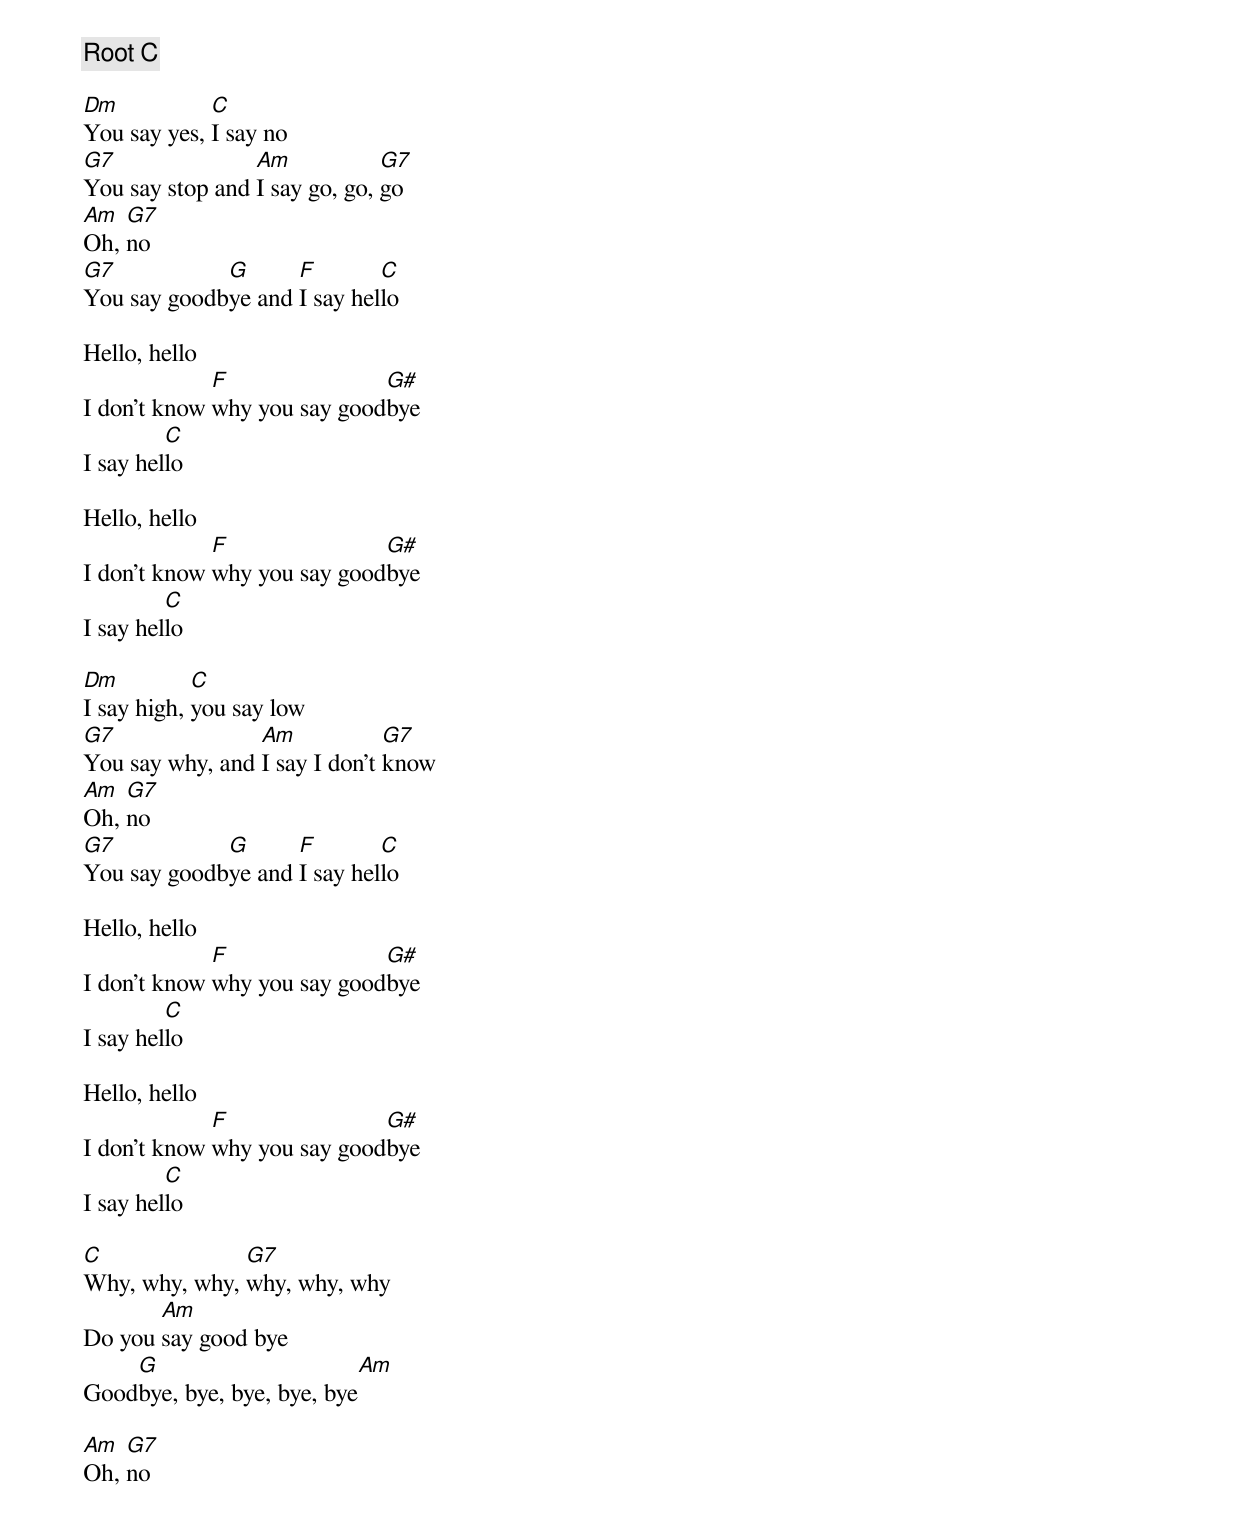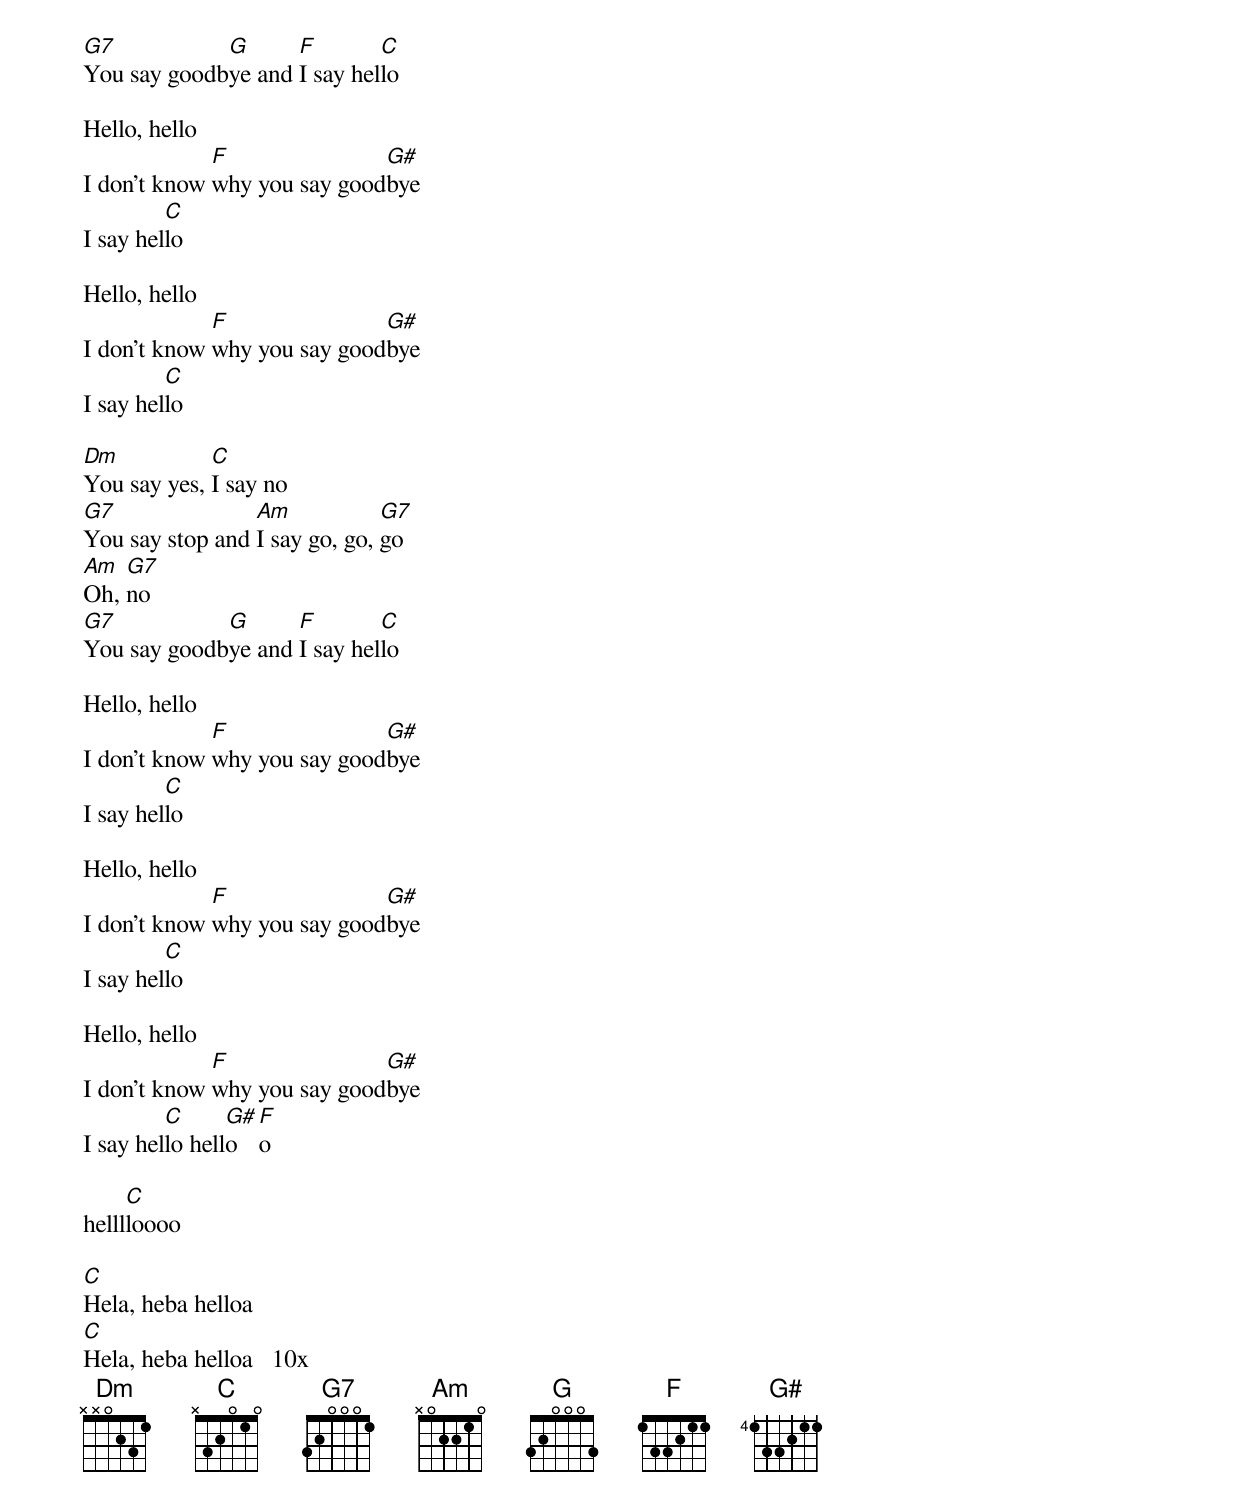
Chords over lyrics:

[Root] C

Dm           C
You say yes, I say no
G7               Am            G7
You say stop and I say go, go, go
Am  G7
Oh, no
G7           G      F        C
You say goodbye and I say hello

Hello, hello
             F               G#
I don't know why you say goodbye
         C
I say hello

Hello, hello
             F               G#
I don't know why you say goodbye
         C
I say hello

Dm          C
I say high, you say low
G7               Am            G7
You say why, and I say I don't know
Am  G7
Oh, no
G7           G      F        C
You say goodbye and I say hello

Hello, hello
             F               G#
I don't know why you say goodbye
         C
I say hello

Hello, hello
             F               G#
I don't know why you say goodbye
         C
I say hello

C              G7
Why, why, why, why, why, why
       Am
Do you say good bye
    G                       Am
Goodbye, bye, bye, bye, bye

Am  G7
Oh, no
G7           G      F        C
You say goodbye and I say hello

Hello, hello
             F               G#
I don't know why you say goodbye
         C
I say hello

Hello, hello
             F               G#
I don't know why you say goodbye
         C
I say hello

Dm           C
You say yes, I say no
G7               Am            G7
You say stop and I say go, go, go
Am  G7
Oh, no
G7           G      F        C
You say goodbye and I say hello

Hello, hello
             F               G#
I don't know why you say goodbye
         C
I say hello

Hello, hello
             F               G#
I don't know why you say goodbye
         C
I say hello

Hello, hello
             F               G#
I don't know why you say goodbye
         C      G# F
I say hello hello  o

     C
helllloooo

C
Hela, heba helloa
C
Hela, heba helloa   10x
